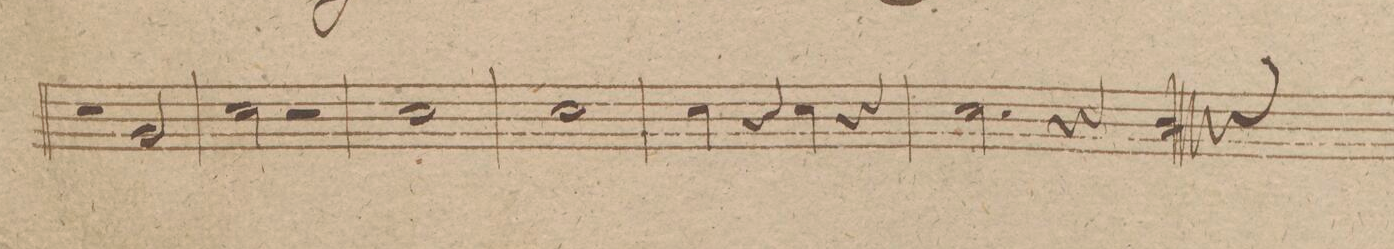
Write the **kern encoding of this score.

**kern	**dynam
*I"Trombone Baſso.	*
*clefF4	*
*k[f#c#g#d#]	*
*met(c)	*
*M4/4	*
2r	.
2BB/	.
=306	=306
2E\	.
2r	.
=307	=307
1E\	.
=308	=308
1E\	.
=309	=309
4E\	.
4r	.
4E\	.
4r	.
=310	=310
2.E\	.
4r	.
==	==
*-	*-
